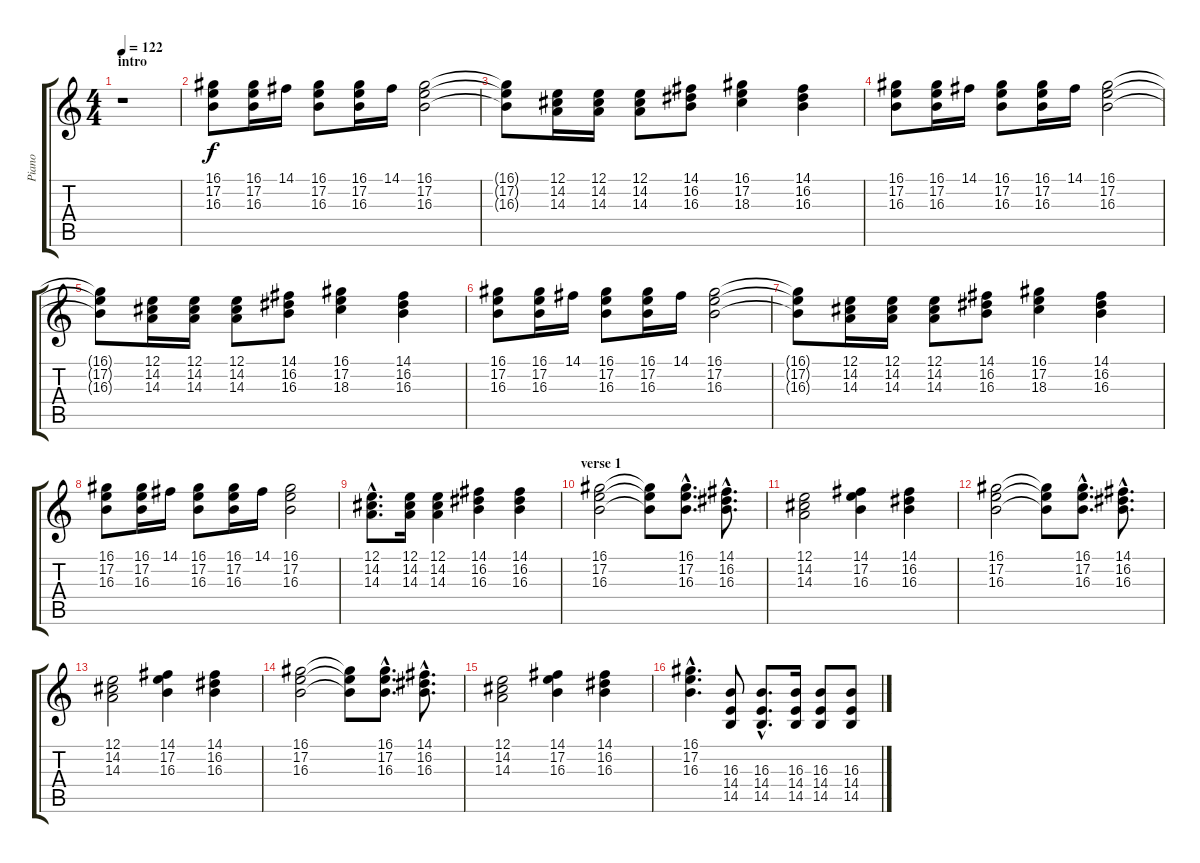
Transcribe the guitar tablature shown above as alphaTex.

\track ("Piano" "Piano") {instrument acousticgrandpiano}
\staff {score tabs}
\tuning (E4 B3 G3 D3 A2 E2) {hide}
\ts (4 4)
\section ("" "intro")
\tempo 122
\clef g2
\ks c
r.1{dy f instrument acousticgrandpiano} |
(16.1 17.2 16.3).8 (16.1 17.2 16.3).16 14.1.16 (16.1 17.2 16.3).8 (16.1 17.2 16.3).16 14.1.16 (16.1 17.2 16.3).2 |
(16.1{t} 17.2{t} 16.3{t}).8 (12.1 14.2 14.3).16 (12.1 14.2 14.3).16 (12.1 14.2 14.3).8 (14.1 16.2 16.3).8 (16.1 17.2 18.3).4 (14.1 16.2 16.3).4 |
(16.1 17.2 16.3).8 (16.1 17.2 16.3).16 14.1.16 (16.1 17.2 16.3).8 (16.1 17.2 16.3).16 14.1.16 (16.1 17.2 16.3).2 |
(16.1{t} 17.2{t} 16.3{t}).8 (12.1 14.2 14.3).16 (12.1 14.2 14.3).16 (12.1 14.2 14.3).8 (14.1 16.2 16.3).8 (16.1 17.2 18.3).4 (14.1 16.2 16.3).4 |
(16.1 17.2 16.3).8 (16.1 17.2 16.3).16 14.1.16 (16.1 17.2 16.3).8 (16.1 17.2 16.3).16 14.1.16 (16.1 17.2 16.3).2 |
(16.1{t} 17.2{t} 16.3{t}).8 (12.1 14.2 14.3).16 (12.1 14.2 14.3).16 (12.1 14.2 14.3).8 (14.1 16.2 16.3).8 (16.1 17.2 18.3).4 (14.1 16.2 16.3).4 |
(16.1 17.2 16.3).8 (16.1 17.2 16.3).16 14.1.16 (16.1 17.2 16.3).8 (16.1 17.2 16.3).16 14.1.16 (16.1 17.2 16.3).2 |
(12.1{hac} 14.2{hac} 14.3{hac}).8{d} (12.1 14.2 14.3).16 (12.1 14.2 14.3).4 (14.1 16.2 16.3).4 (14.1 16.2 16.3).4 |
\section ("" "verse 1")
(16.1 17.2 16.3).2 (16.1{t} 17.2{t} 16.3{t}).8 (16.1{hac} 17.2{hac} 16.3{hac}).8{d} (14.1{hac} 16.2{hac} 16.3{hac}).8{d} |
(12.1 14.2 14.3).2 (14.1 17.2 16.3).4 (14.1 16.2 16.3).4 |
(16.1 17.2 16.3).2 (16.1{t} 17.2{t} 16.3{t}).8 (16.1{hac} 17.2{hac} 16.3{hac}).8{d} (14.1{hac} 16.2{hac} 16.3{hac}).8{d} |
(12.1 14.2 14.3).2 (14.1 17.2 16.3).4 (14.1 16.2 16.3).4 |
(16.1 17.2 16.3).2 (16.1{t} 17.2{t} 16.3{t}).8 (16.1{hac} 17.2{hac} 16.3{hac}).8{d} (14.1{hac} 16.2{hac} 16.3{hac}).8{d} |
(12.1 14.2 14.3).2 (14.1 17.2 16.3).4 (14.1 16.2 16.3).4 |
(16.1{hac} 17.2{hac} 16.3{hac}).4{d} (16.3 14.4 14.5).8 (16.3{hac} 14.4{hac} 14.5{hac}).8{d} (16.3 14.4 14.5).16 (16.3 14.4 14.5).8 (16.3 14.4 14.5).8
